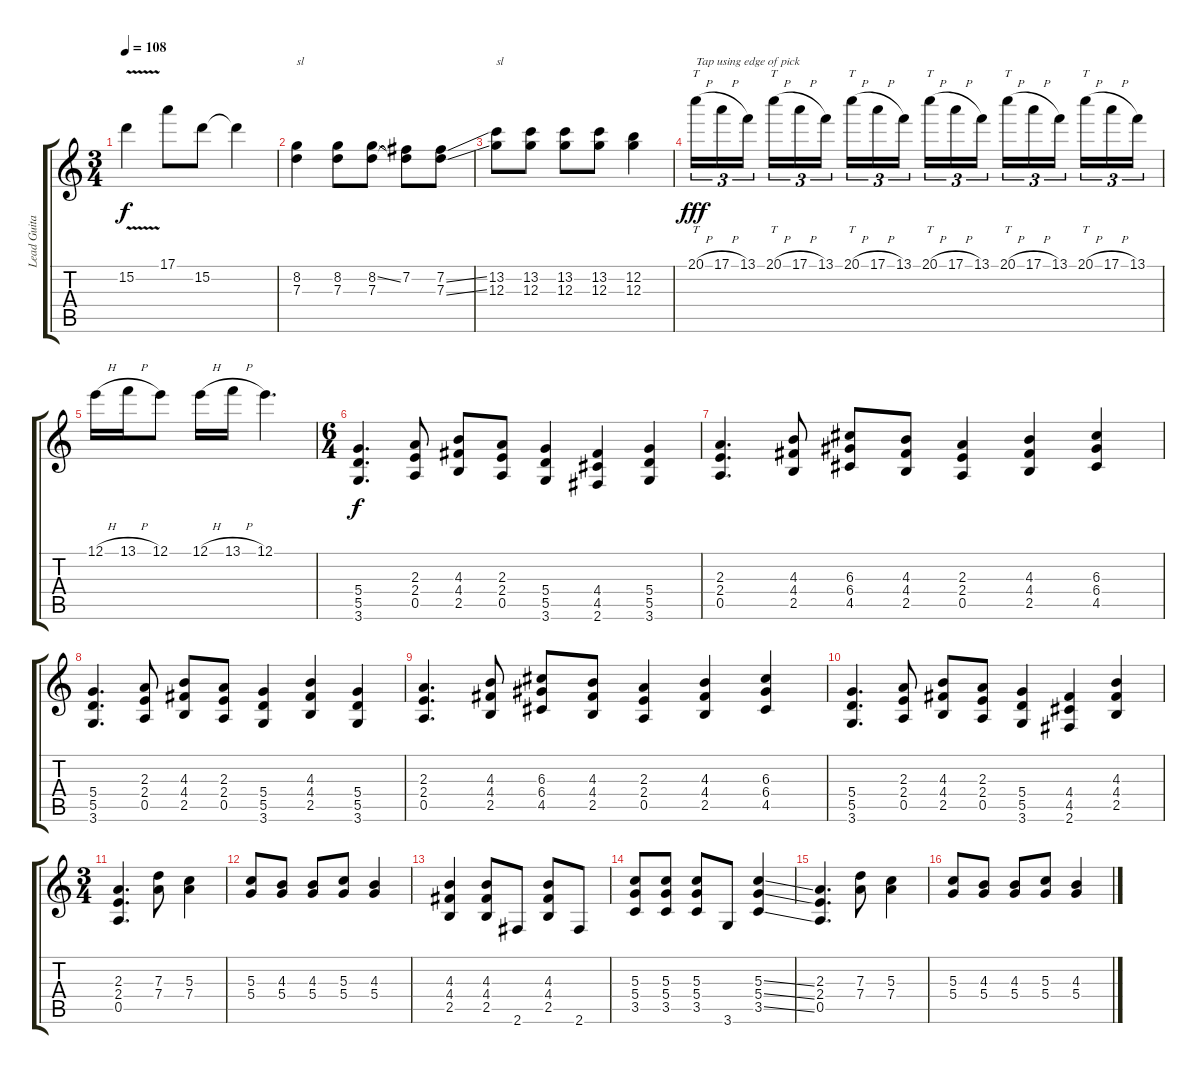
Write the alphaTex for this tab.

\track ("Lead Guitar" "Lead Guita") {instrument distortionguitar}
\staff {score tabs}
\tuning (E4 B3 G3 D3 A2 E2) {hide}
\ts (3 4)
\tempo 108
\clef g2
\ks c
15.2{v}.4{dy f} 17.1.8 15.2.8 15.2{t}.4 |
(8.2 7.3).4{txt "sl"} (8.2 7.3).8 (8.2{ss} 7.3).8 (7.2 7.3{t}).8 (7.2{ss} 7.3{ss}).8 |
(13.2 12.3).8{txt "sl"} (13.2 12.3).8 (13.2 12.3).8 (13.2 12.3).8 (12.2 12.3).4 |
20.1{h}.16{tt tu (3 2) txt "Tap using edge of pick" dy fff} 17.1{h}.16{tu (3 2)} 13.1.16{tu (3 2) beam splitsecondary} 20.1{h}.16{tt tu (3 2)} 17.1{h}.16{tu (3 2)} 13.1.16{tu (3 2)} 20.1{h}.16{tt tu (3 2)} 17.1{h}.16{tu (3 2)} 13.1.16{tu (3 2) beam splitsecondary} 20.1{h}.16{tt tu (3 2)} 17.1{h}.16{tu (3 2)} 13.1.16{tu (3 2)} 20.1{h}.16{tt tu (3 2)} 17.1{h}.16{tu (3 2)} 13.1.16{tu (3 2) beam splitsecondary} 20.1{h}.16{tt tu (3 2)} 17.1{h}.16{tu (3 2)} 13.1.16{tu (3 2)} |
12.1{h}.16 13.1{h}.16 12.1.8 12.1{h}.16 13.1{h}.16 12.1.4{d} |
\ts (6 4)
(5.4 5.5 3.6).4{d dy f} (2.3 2.4 0.5).8 (4.3 4.4 2.5).8 (2.3 2.4 0.5).8 (5.4 5.5 3.6).4 (4.4 4.5 2.6).4 (5.4 5.5 3.6).4 |
(2.3 2.4 0.5).4{d} (4.3 4.4 2.5).8 (6.3 6.4 4.5).8 (4.3 4.4 2.5).8 (2.3 2.4 0.5).4 (4.3 4.4 2.5).4 (6.3 6.4 4.5).4 |
(5.4 5.5 3.6).4{d} (2.3 2.4 0.5).8 (4.3 4.4 2.5).8 (2.3 2.4 0.5).8 (5.4 5.5 3.6).4 (4.3 4.4 2.5).4 (5.4 5.5 3.6).4 |
(2.3 2.4 0.5).4{d} (4.3 4.4 2.5).8 (6.3 6.4 4.5).8 (4.3 4.4 2.5).8 (2.3 2.4 0.5).4 (4.3 4.4 2.5).4 (6.3 6.4 4.5).4 |
(5.4 5.5 3.6).4{d} (2.3 2.4 0.5).8 (4.3 4.4 2.5).8 (2.3 2.4 0.5).8 (5.4 5.5 3.6).4 (4.4 4.5 2.6).4 (4.3 4.4 2.5).4 |
\ts (3 4)
(2.3 2.4 0.5).4{d} (7.3 7.4).8 (5.3 7.4).4 |
(5.3 5.4).8 (4.3 5.4).8 (4.3 5.4).8 (5.3 5.4).8 (4.3 5.4).4 |
(4.3 4.4 2.5).4 (4.3 4.4 2.5).8 2.6.8 (4.3 4.4 2.5).8 2.6.8 |
(5.3 5.4 3.5).8 (5.3 5.4 3.5).8 (5.3 5.4 3.5).8 3.6.8 (5.3{ss} 5.4{ss} 3.5{ss}).4 |
(2.3 2.4 0.5).4{d} (7.3 7.4).8 (5.3 7.4).4 |
(5.3 5.4).8 (4.3 5.4).8 (4.3 5.4).8 (5.3 5.4).8 (4.3 5.4).4
